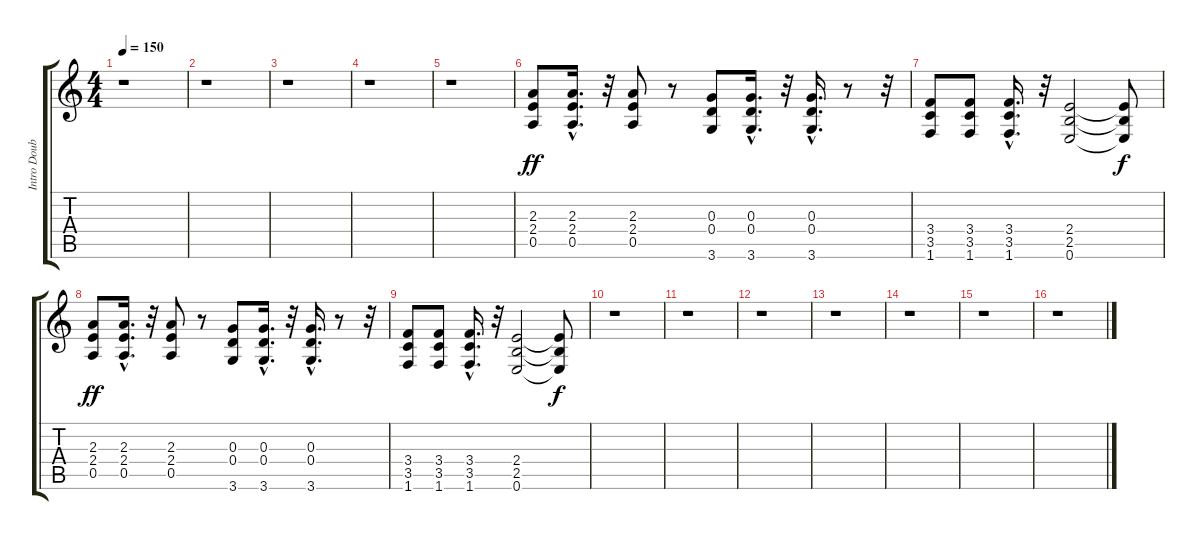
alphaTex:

\track ("Intro Double" "Intro Doub") {instrument electricguitarmuted}
\staff {score tabs}
\tuning (E4 B3 G3 D3 A2 E2) {hide}
\ts (4 4)
\tempo 150
\clef g2
\ks c
r.1{dy ff instrument electricguitarmuted} |
r.1 |
r.1 |
r.1 |
r.1 |
(2.3 2.4 0.5).8{balance 7 instrument electricguitarmuted} (2.3{hac} 2.4{hac} 0.5{hac}).16{d} r.32 (2.3 2.4 0.5).8 r.8 (0.3 0.4 3.6).8 (0.3{hac} 0.4{hac} 3.6{hac}).16{d} r.32 (0.3{hac} 0.4{hac} 3.6{hac}).16{d} r.8 r.32 |
(3.4 3.5 1.6).8 (3.4 3.5 1.6).8 (3.4{hac} 3.5{hac} 1.6{hac}).16{d} r.32 (2.4 2.5 0.6).2 (2.4{t} 2.5{t} 0.6{t}).8{dy f} |
(2.3 2.4 0.5).8{dy ff} (2.3{hac} 2.4{hac} 0.5{hac}).16{d} r.32 (2.3 2.4 0.5).8 r.8 (0.3 0.4 3.6).8 (0.3{hac} 0.4{hac} 3.6{hac}).16{d} r.32 (0.3{hac} 0.4{hac} 3.6{hac}).16{d} r.8 r.32 |
(3.4 3.5 1.6).8 (3.4 3.5 1.6).8 (3.4{hac} 3.5{hac} 1.6{hac}).16{d} r.32 (2.4 2.5 0.6).2 (2.4{t} 2.5{t} 0.6{t}).8{dy f} |
r.1 |
r.1 |
r.1 |
r.1 |
r.1 |
r.1 |
r.1
